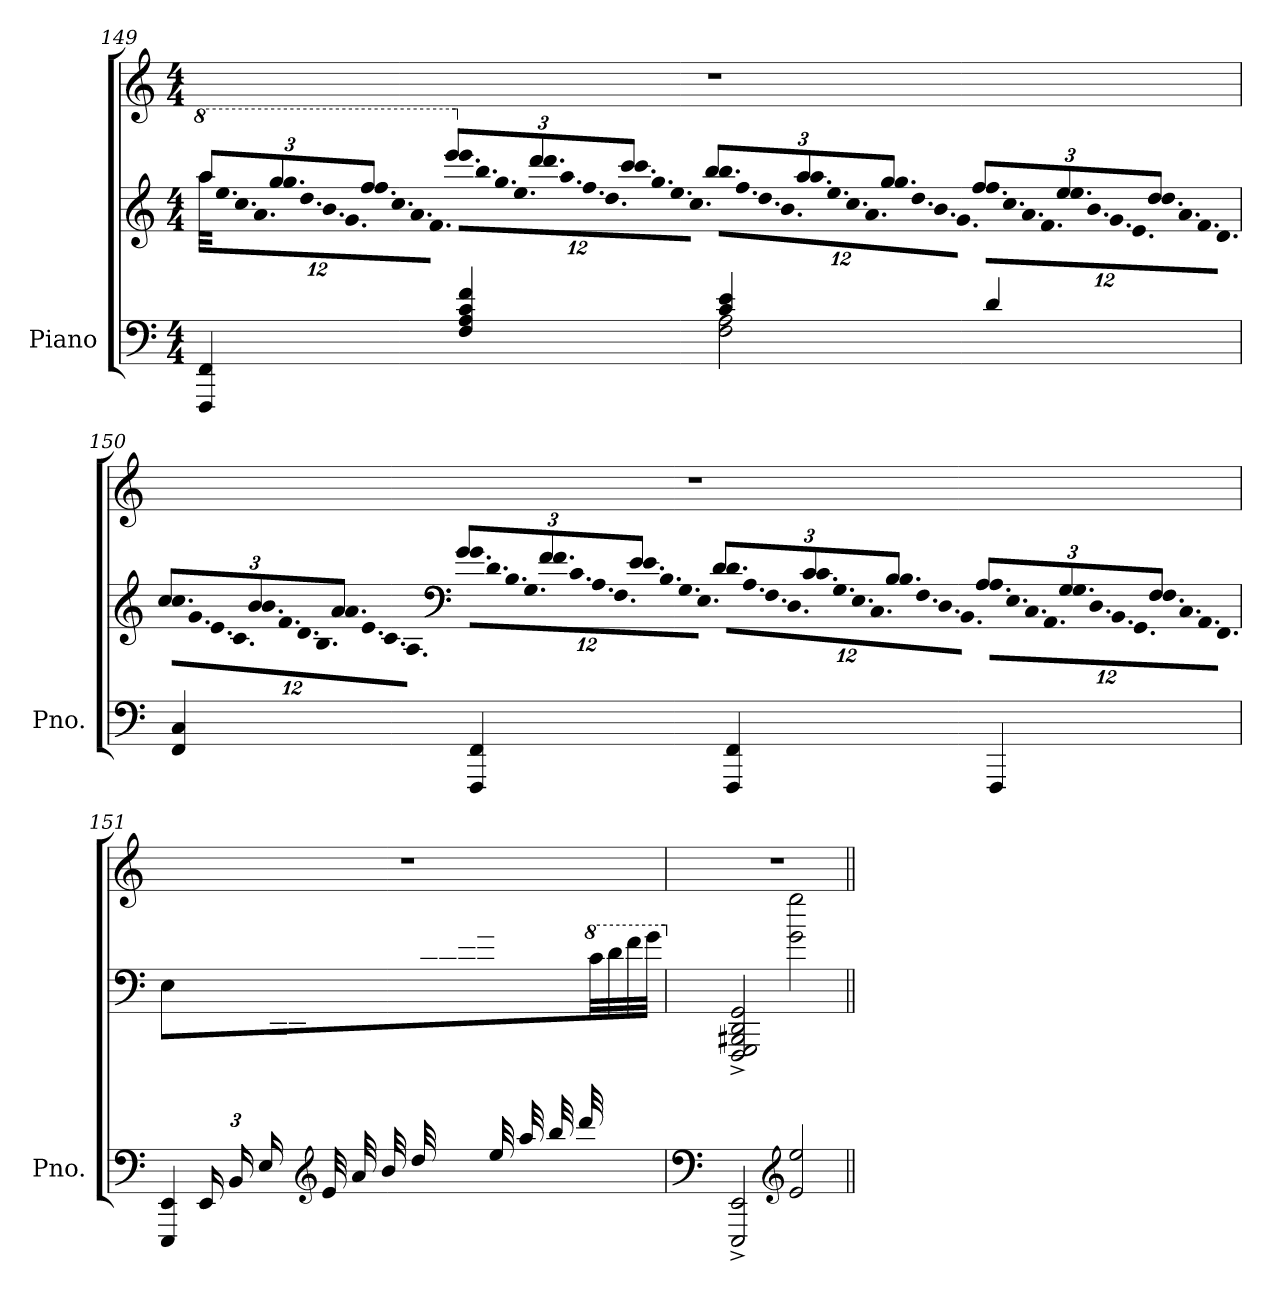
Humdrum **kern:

**kern	**kern	**kern
*part1	*part1	*part1
*staff3	*staff2	*staff1
*I"Piano	*	*
*I'Pno.	*	*
!!LO:LB:g=z
*clefF4	*clefG2	*clefG2
*k[]	*k[]	*k[]
*M4/4	*M4/4	*M4/4
=149	=149	=149
*^	*	*
*	*	*8va	*
*	*	*Xbrackettup	*
!	!	!LO:N:vis=64.	!
*	*	*^	*
2ryy	4FFF/ 4FF/	48aaa\LLL	12aaa/L	1r
!	!	!LO:N:vis=64.	!	!
.	.	48eee\	.	.
!	!	!LO:N:vis=64.	!	!
.	.	48ccc\	.	.
!	!	!LO:N:vis=64.	!	!
.	.	48aa\	.	.
!	!	!LO:N:vis=64.	!	!
.	.	48ggg\	12ggg/	.
!	!	!LO:N:vis=64.	!	!
.	.	48ddd\	.	.
!	!	!LO:N:vis=64.	!	!
.	.	48bb\	.	.
!	!	!LO:N:vis=64.	!	!
.	.	48gg\	.	.
!	!	!LO:N:vis=64.	!	!
.	.	48fff\	12fff/J	.
!	!	!LO:N:vis=64.	!	!
.	.	48ccc\	.	.
!	!	!LO:N:vis=64.	!	!
.	.	48aa\	.	.
!	!	!LO:N:vis=64.	!	!
.	.	48ff\JJJ	.	.
*	*	*X8va	*	*
!	!	!LO:N:vis=64.	!	!
.	4F/ 4A/ 4c/ 4f/	48eee\LLL	12eee/L	.
!	!	!LO:N:vis=64.	!	!
.	.	48bb\	.	.
!	!	!LO:N:vis=64.	!	!
.	.	48gg\	.	.
!	!	!LO:N:vis=64.	!	!
.	.	48ee\	.	.
!	!	!LO:N:vis=64.	!	!
.	.	48ddd\	12ddd/	.
!	!	!LO:N:vis=64.	!	!
.	.	48aa\	.	.
!	!	!LO:N:vis=64.	!	!
.	.	48ff\	.	.
!	!	!LO:N:vis=64.	!	!
.	.	48dd\	.	.
!	!	!LO:N:vis=64.	!	!
.	.	48ccc\	12ccc/J	.
!	!	!LO:N:vis=64.	!	!
.	.	48gg\	.	.
!	!	!LO:N:vis=64.	!	!
.	.	48ee\	.	.
!	!	!LO:N:vis=64.	!	!
.	.	48cc\JJJ	.	.
!	!	!LO:N:vis=64.	!	!
2F\ 2A\	4c/ 4e/	48bb\LLL	12bb/L	.
!	!	!LO:N:vis=64.	!	!
.	.	48ff\	.	.
!	!	!LO:N:vis=64.	!	!
.	.	48dd\	.	.
!	!	!LO:N:vis=64.	!	!
.	.	48b\	.	.
!	!	!LO:N:vis=64.	!	!
.	.	48aa\	12aa/	.
!	!	!LO:N:vis=64.	!	!
.	.	48ee\	.	.
!	!	!LO:N:vis=64.	!	!
.	.	48cc\	.	.
!	!	!LO:N:vis=64.	!	!
.	.	48a\	.	.
!	!	!LO:N:vis=64.	!	!
.	.	48gg\	12gg/J	.
!	!	!LO:N:vis=64.	!	!
.	.	48dd\	.	.
!	!	!LO:N:vis=64.	!	!
.	.	48b\	.	.
!	!	!LO:N:vis=64.	!	!
.	.	48g\JJJ	.	.
!	!	!LO:N:vis=64.	!	!
.	4d/	48ff\LLL	12ff/L	.
!	!	!LO:N:vis=64.	!	!
.	.	48cc\	.	.
!	!	!LO:N:vis=64.	!	!
.	.	48a\	.	.
!	!	!LO:N:vis=64.	!	!
.	.	48f\	.	.
!	!	!LO:N:vis=64.	!	!
.	.	48ee\	12ee/	.
!	!	!LO:N:vis=64.	!	!
.	.	48b\	.	.
!	!	!LO:N:vis=64.	!	!
.	.	48g\	.	.
!	!	!LO:N:vis=64.	!	!
.	.	48e\	.	.
!	!	!LO:N:vis=64.	!	!
.	.	48dd\	12dd/J	.
!	!	!LO:N:vis=64.	!	!
.	.	48a\	.	.
!	!	!LO:N:vis=64.	!	!
.	.	48f\	.	.
!	!	!LO:N:vis=64.	!	!
.	.	48d\JJJ	.	.
*v	*v	*	*	*
!!LO:LB:g=z
=150	=150	=150	=150
!	!LO:N:vis=64.	!	!
4FF/ 4C/	48cc\LLL	12cc/L	1r
!	!LO:N:vis=64.	!	!
.	48g\	.	.
!	!LO:N:vis=64.	!	!
.	48e\	.	.
!	!LO:N:vis=64.	!	!
.	48c\	.	.
!	!LO:N:vis=64.	!	!
.	48b\	12b/	.
!	!LO:N:vis=64.	!	!
.	48f\	.	.
!	!LO:N:vis=64.	!	!
.	48d\	.	.
!	!LO:N:vis=64.	!	!
.	48B\	.	.
!	!LO:N:vis=64.	!	!
.	48a\	12a/J	.
!	!LO:N:vis=64.	!	!
.	48e\	.	.
!	!LO:N:vis=64.	!	!
.	48c\	.	.
!	!LO:N:vis=64.	!	!
.	48A\JJJ	.	.
*	*clefF4	*	*
!	!LO:N:vis=64.	!	!
4FFF/ 4FF/	48g\LLL	12g/L	.
!	!LO:N:vis=64.	!	!
.	48d\	.	.
!	!LO:N:vis=64.	!	!
.	48B\	.	.
!	!LO:N:vis=64.	!	!
.	48G\	.	.
!	!LO:N:vis=64.	!	!
.	48f\	12f/	.
!	!LO:N:vis=64.	!	!
.	48c\	.	.
!	!LO:N:vis=64.	!	!
.	48A\	.	.
!	!LO:N:vis=64.	!	!
.	48F\	.	.
!	!LO:N:vis=64.	!	!
.	48e\	12e/J	.
!	!LO:N:vis=64.	!	!
.	48B\	.	.
!	!LO:N:vis=64.	!	!
.	48G\	.	.
!	!LO:N:vis=64.	!	!
.	48E\JJJ	.	.
!	!LO:N:vis=64.	!	!
4FFF/ 4FF/	48d\LLL	12d/L	.
!	!LO:N:vis=64.	!	!
.	48A\	.	.
!	!LO:N:vis=64.	!	!
.	48F\	.	.
!	!LO:N:vis=64.	!	!
.	48D\	.	.
!	!LO:N:vis=64.	!	!
.	48c\	12c/	.
!	!LO:N:vis=64.	!	!
.	48G\	.	.
!	!LO:N:vis=64.	!	!
.	48E\	.	.
!	!LO:N:vis=64.	!	!
.	48C\	.	.
!	!LO:N:vis=64.	!	!
.	48B\	12B/J	.
!	!LO:N:vis=64.	!	!
.	48F\	.	.
!	!LO:N:vis=64.	!	!
.	48D\	.	.
!	!LO:N:vis=64.	!	!
.	48BB\JJJ	.	.
!	!LO:N:vis=64.	!	!
4FFF/	48A\LLL	12A/L	.
!	!LO:N:vis=64.	!	!
.	48E\	.	.
!	!LO:N:vis=64.	!	!
.	48C\	.	.
!	!LO:N:vis=64.	!	!
.	48AA\	.	.
!	!LO:N:vis=64.	!	!
.	48G\	12G/	.
!	!LO:N:vis=64.	!	!
.	48D\	.	.
!	!LO:N:vis=64.	!	!
.	48BB\	.	.
!	!LO:N:vis=64.	!	!
.	48GG\	.	.
!	!LO:N:vis=64.	!	!
.	48F\	12F/J	.
!	!LO:N:vis=64.	!	!
.	48C\	.	.
!	!LO:N:vis=64.	!	!
.	48AA\	.	.
!	!LO:N:vis=64.	!	!
.	48FF\JJJ	.	.
!!LO:LB:g=z
=151	=151	=151	=151
*	*	*	*MM35
*^	*	*	*
2.ryy	4EEE/ 4EE/	4E\	4.ryy	1r
*	*Xbrackettup	*	*	*
.	24EE/LL	2ryy	.	.
.	24BB/	.	.	.
.	24E/	.	.	.
*	*	*clefG2	*	*
.	8ryy	.	24A\	.
.	.	.	24B\	.
.	.	.	24d\JJ	.
*clefG2	*	*	*	*
.	32e/LLL	.	8ryy	.
.	32a/	.	.	.
.	32b/	.	.	.
.	32dd/	.	.	.
.	8ryy	.	32aa\	.
.	.	.	32bb\	.
.	.	.	32ddd\	.
.	.	.	32eee\JJJ	.
32ee/LLL	4ryy	8ryy	4ryy	.
32aa/	.	.	.	.
32bb/	.	.	.	.
32ddd/	.	.	.	.
*	*	*8va	*	*
8ryy	.	32aaa\	.	.
.	.	32bbb\	.	.
.	.	32dddd\	.	.
.	.	32eeee\JJJ	.	.
*v	*v	*	*	*
*	*v	*v	*
=152	=152	=152
*clefF4	*	*
*	*X8va	*
*	*	*MM55
2EEE/^ 2EE/^	2D/^ 2E/^ 2G#X/^ 2B/^ 2e/^	1r
*clefG2	*	*
2e/ 2ee/	2eee\ 2eeee\	.
=||	=||	=||
*-	*-	*-
